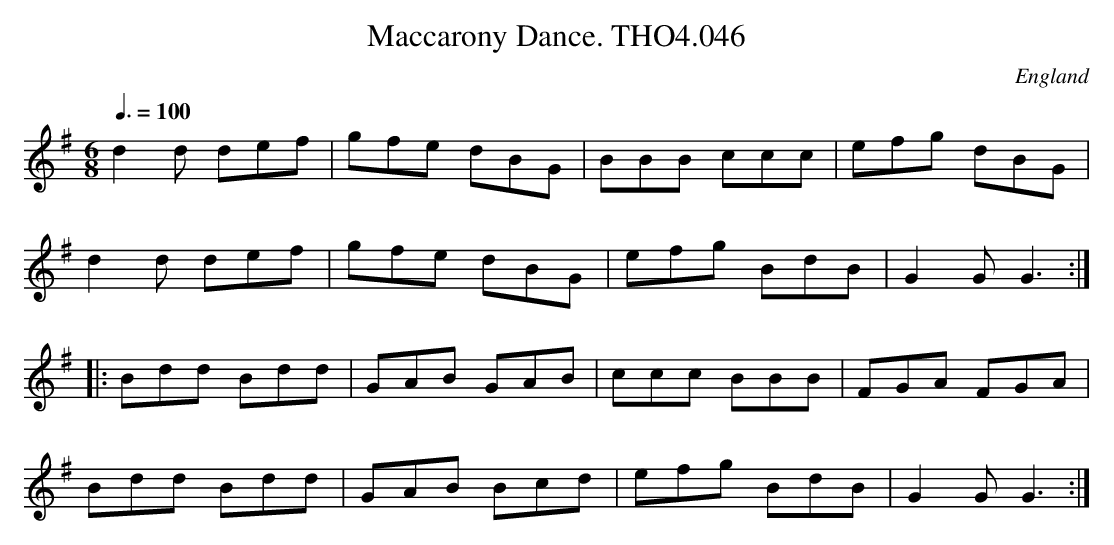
X:1
T:Maccarony Dance. THO4.046
O:England
M:6/8
L:1/8
Q:3/8=100
K:G major
d2 d def|gfe dBG|BBB ccc|efg dBG|
d2 d def|gfe dBG|efg BdB|G2 G G3:|
|:Bdd Bdd|GAB GAB|ccc BBB|FGA FGA|
Bdd Bdd|GAB Bcd|efg BdB|G2 G G3:|
